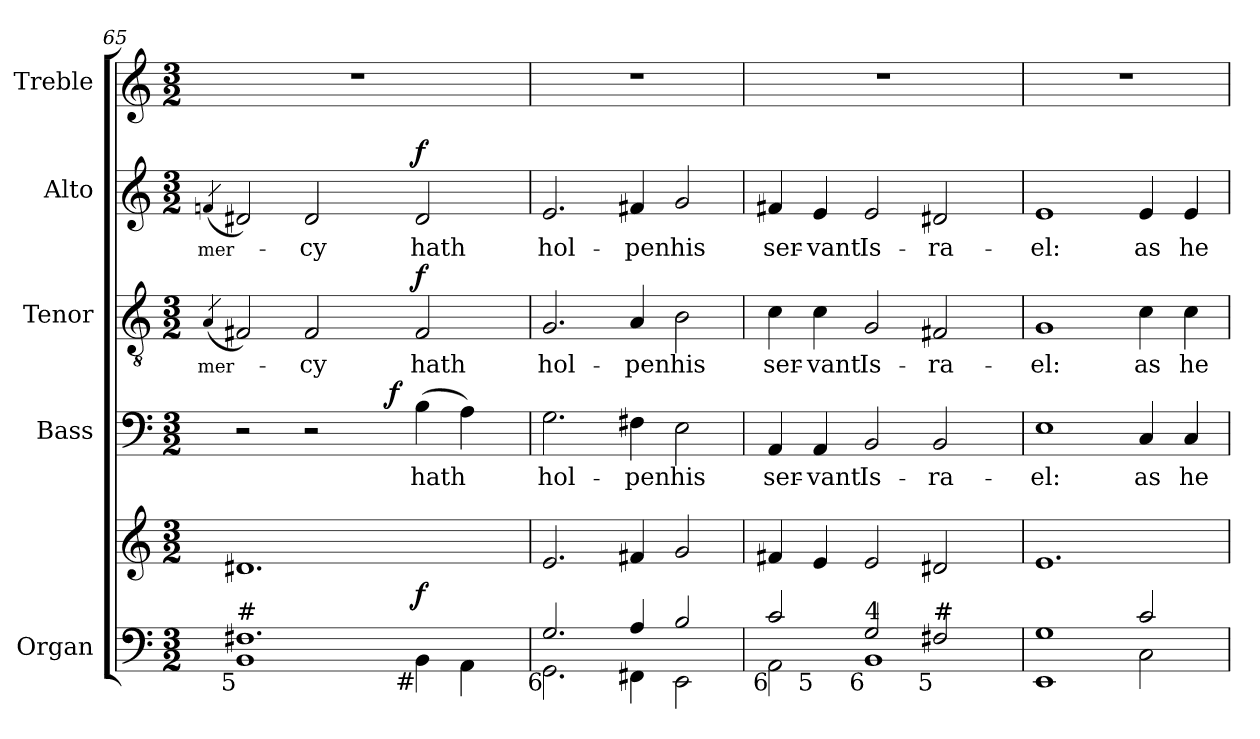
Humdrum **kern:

**kern	**kern	**dynam	**kern	**text	**dynam	**kern	**text	**dynam	**kern	**text	**dynam	**kern
*part5	*part5	*part5	*part4	*part4	*part4	*part3	*part3	*part3	*part2	*part2	*part2	*part1
*staff6	*staff5	*staff5/6	*staff4	*staff4	*staff4	*staff3	*staff3	*staff3	*staff2	*staff2	*staff2	*staff1
*I"Organ	*	*	*I"Bass	*	*	*I"Tenor	*	*	*I"Alto	*	*	*I"Treble
*I'Org.	*	*	*I'B.	*	*	*I'T.	*	*	*I'A.	*	*	*I'Tr.
*clefF4	*clefG2	*	*clefF4	*	*	*clefGv2	*	*	*clefG2	*	*	*clefG2
*	*	*	*	*	*	*ITrd7c12	*	*	*	*	*	*
*k[]	*k[]	*	*k[]	*	*	*k[]	*	*	*k[]	*	*	*k[]
*C:	*C:	*	*C:	*	*	*C:	*	*	*C:	*	*	*C:
*M3/2	*M3/2	*	*M3/2	*	*	*M3/2	*	*	*M3/2	*	*	*M3/2
=65	=65	=65	=65	=65	=65	=65	=65	=65	=65	=65	=65	=65
!	!	!	!	!	!	!	!	!	!	!LO:LY:b:color=#000000	!	!
!	!	!	!	!	!	!	!LO:LY:b:color=#000000	!	!	!	!	!
.	.	.	.	.	.	(4qAAi/	mer-	.	(4qfni/	mer-	.	.
*^	*	*	*	*	*	*	*	*	*	*	*	*
!LO:TX:b:rj:t=5	!	!	!	!	!	!	!	!	!	!	!	!	!
!LO:TX:t=#	!	!	!	!	!	!	!	!	!	!	!	!	!
!	!	!	!	!	!	!	!	!	!	!	!	!	!LO:N:vis=1
*	*	*	*	*^	*	*	*	*	*	*	*	*	*
1.F#Xi	1BBi	1.d#Xi	.	2r	2ryy	.	.	2FF#Xi/)	.	.	2d#Xi/)	.	.	1.r
!	!	!	!	!	!	!	!	!	!LO:LY:b:color=#000000	!	!	!	!	!
!	!	!	!	!	!	!	!	!	!	!	!	!LO:LY:b:color=#000000	!	!
.	.	.	.	2r	4ryy	.	.	2FF#i/	-cy	.	2d#i/	-cy	.	.
.	.	.	.	.	8ryy	.	.	.	.	.	.	.	.	.
.	.	.	.	.	64.ryy	.	.	.	.	.	.	.	.	.
.	.	.	.	.	2ryy	.	f	.	.	.	.	.	.	.
!	!	!	!	!	!	!LO:LY:b:color=#000000	!	!	!	!	!	!	!	!
!	!	!	!	!	!	!	!	!	!LO:LY:b:color=#000000	!	!	!	!	!
!	!LO:TX:b:rj:t=#	!	!	!	!	!	!	!	!	!	!	!	!	!
!	!	!	!	!	!	!	!	!	!	!	!	!LO:LY:b:color=#000000	!	!
.	4BBi\	.	f	(4Bi\	.	hath	.	2FF#i/	hath	f	2d#i/	hath	f	.
.	4AAi\	.	.	4Ai\)	.	.	.	.	.	.	.	.	.	.
.	.	.	.	.	16ryy	.	.	.	.	.	.	.	.	.
.	.	.	.	.	32ryy	.	.	.	.	.	.	.	.	.
.	.	.	.	.	128ryy	.	.	.	.	.	.	.	.	.
*	*	*	*	*v	*v	*	*	*	*	*	*	*	*	*
!!LO:LB:g=z
=66	=66	=66	=66	=66	=66	=66	=66	=66	=66	=66	=66	=66	=66
*	*	*	*	*^	*	*	*	*	*	*	*	*	*
!	!	!	!	!	!	!LO:LY:b:color=#000000	!	!	!	!	!	!	!	!
*	*	*	*	*v	*v	*	*	*	*	*	*	*	*	*
*	*	*	*	*^	*	*	*	*	*	*	*	*	*
!	!	!	!	!	!	!	!	!	!LO:LY:b:color=#000000	!	!	!	!	!
*	*	*	*	*v	*v	*	*	*	*	*	*	*	*	*
*	*	*	*	*^	*	*	*	*	*	*	*	*	*
!LO:TX:b:rj:t=6	!	!	!	!	!	!	!	!	!	!	!	!	!	!
!	!	!	!	!	!	!	!	!	!	!	!	!LO:LY:b:color=#000000	!	!LO:N:vis=1
*	*	*	*	*v	*v	*	*	*	*	*	*	*	*	*
2.Gi/	2.GGi\	2.ei/	.	2.Gi\	hol-	.	2.GGi/	hol-	.	2.ei/	hol-	.	1.r
!	!	!	!	!	!LO:LY:b:color=#000000	!	!	!	!	!	!	!	!
!	!	!	!	!	!	!	!	!LO:LY:b:color=#000000	!	!	!	!	!
!	!	!	!	!	!	!	!	!	!	!	!LO:LY:b:color=#000000	!	!
4Ai/	4FF#Xi\	4f#Xi/	.	4F#Xi\	-pen	.	4AAi/	-pen	.	4f#Xi/	-pen	.	.
!	!	!	!	!	!LO:LY:b:color=#000000	!	!	!	!	!	!	!	!
!	!	!	!	!	!	!	!	!LO:LY:b:color=#000000	!	!	!	!	!
!	!	!	!	!	!	!	!	!	!	!	!LO:LY:b:color=#000000	!	!
2Bi/	2EEi\	2gi/	.	2Ei\	his	.	2BBi\	his	.	2gi/	his	.	.
=67	=67	=67	=67	=67	=67	=67	=67	=67	=67	=67	=67	=67	=67
!	!	!	!	!	!LO:LY:b:color=#000000	!	!	!	!	!	!	!	!
!	!	!	!	!	!	!	!	!LO:LY:b:color=#000000	!	!	!	!	!
!LO:TX:b:rj:t=6	!	!	!	!	!	!	!	!	!	!	!	!	!
!	!	!	!	!	!	!	!	!	!	!	!LO:LY:b:color=#000000	!	!LO:N:vis=1
*	*^	*	*	*	*	*	*	*	*	*	*	*	*
2ci/	2AAi\	4ryy	4f#Xi/	.	4AAi/	ser-	.	4Ci\	ser-	.	4f#Xi/	ser-	.	1.r
!	!	!	!	!	!	!LO:LY:b:color=#000000	!	!	!	!	!	!	!	!
!	!	!	!	!	!	!	!	!	!LO:LY:b:color=#000000	!	!	!	!	!
!	!	!LO:TX:b:rj:t=5	!	!	!	!	!	!	!	!	!	!	!	!
!	!	!	!	!	!	!	!	!	!	!	!	!LO:LY:b:color=#000000	!	!
.	.	1ryy	4ei/	.	4AAi/	-vant	.	4Ci\	-vant	.	4ei/	-vant	.	.
!	!	!	!	!	!	!LO:LY:b:color=#000000	!	!	!	!	!	!	!	!
!	!	!	!	!	!	!	!	!	!LO:LY:b:color=#000000	!	!	!	!	!
!LO:TX:b:rj:t=6	!	!	!	!	!	!	!	!	!	!	!	!	!	!
!LO:TX:t=4	!	!	!	!	!	!	!	!	!	!	!	!	!	!
!	!	!	!	!	!	!	!	!	!	!	!	!LO:LY:b:color=#000000	!	!
2Gi/	1BBi	.	2ei/	.	2BBi/	Is-	.	2GGi/	Is-	.	2ei/	Is-	.	.
!	!	!	!	!	!	!LO:LY:b:color=#000000	!	!	!	!	!	!	!	!
!	!	!	!	!	!	!	!	!	!LO:LY:b:color=#000000	!	!	!	!	!
!LO:TX:b:rj:t=5	!	!	!	!	!	!	!	!	!	!	!	!	!	!
!LO:TX:t=#	!	!	!	!	!	!	!	!	!	!	!	!	!	!
!	!	!	!	!	!	!	!	!	!	!	!	!LO:LY:b:color=#000000	!	!
2F#Xi/	.	.	2d#Xi/	.	2BBi/	-ra-	.	2FF#Xi/	-ra-	.	2d#Xi/	-ra-	.	.
.	.	4ryy	.	.	.	.	.	.	.	.	.	.	.	.
*	*v	*v	*	*	*	*	*	*	*	*	*	*	*	*
=68	=68	=68	=68	=68	=68	=68	=68	=68	=68	=68	=68	=68	=68
*	*^	*	*	*	*	*	*	*	*	*	*	*	*
!	!	!	!	!	!	!LO:LY:b:color=#000000	!	!	!	!	!	!	!	!
*	*v	*v	*	*	*	*	*	*	*	*	*	*	*	*
*	*^	*	*	*	*	*	*	*	*	*	*	*	*
!	!	!	!	!	!	!	!	!	!LO:LY:b:color=#000000	!	!	!	!	!
*	*v	*v	*	*	*	*	*	*	*	*	*	*	*	*
*	*^	*	*	*	*	*	*	*	*	*	*	*	*
!	!	!	!	!	!	!	!	!	!	!	!	!LO:LY:b:color=#000000	!	!LO:N:vis=1
*	*v	*v	*	*	*	*	*	*	*	*	*	*	*	*
1Gi	1EEi	1.ei	.	1Ei	-el:	.	1GGi	-el:	.	1ei	-el:	.	1.r
!	!	!	!	!	!LO:LY:b:color=#000000	!	!	!	!	!	!	!	!
!	!	!	!	!	!	!	!	!LO:LY:b:color=#000000	!	!	!	!	!
!	!	!	!	!	!	!	!	!	!	!	!LO:LY:b:color=#000000	!	!
2ci/	2Ci\	.	.	4Ci/	as	.	4Ci\	as	.	4ei/	as	.	.
!	!	!	!	!	!LO:LY:b:color=#000000	!	!	!	!	!	!	!	!
!	!	!	!	!	!	!	!	!LO:LY:b:color=#000000	!	!	!	!	!
!	!	!	!	!	!	!	!	!	!	!	!LO:LY:b:color=#000000	!	!
.	.	.	.	4Ci/	he	.	4Ci\	he	.	4ei/	he	.	.
*v	*v	*	*	*	*	*	*	*	*	*	*	*	*
=	=	=	=	=	=	=	=	=	=	=	=	=
*-	*-	*-	*-	*-	*-	*-	*-	*-	*-	*-	*-	*-
